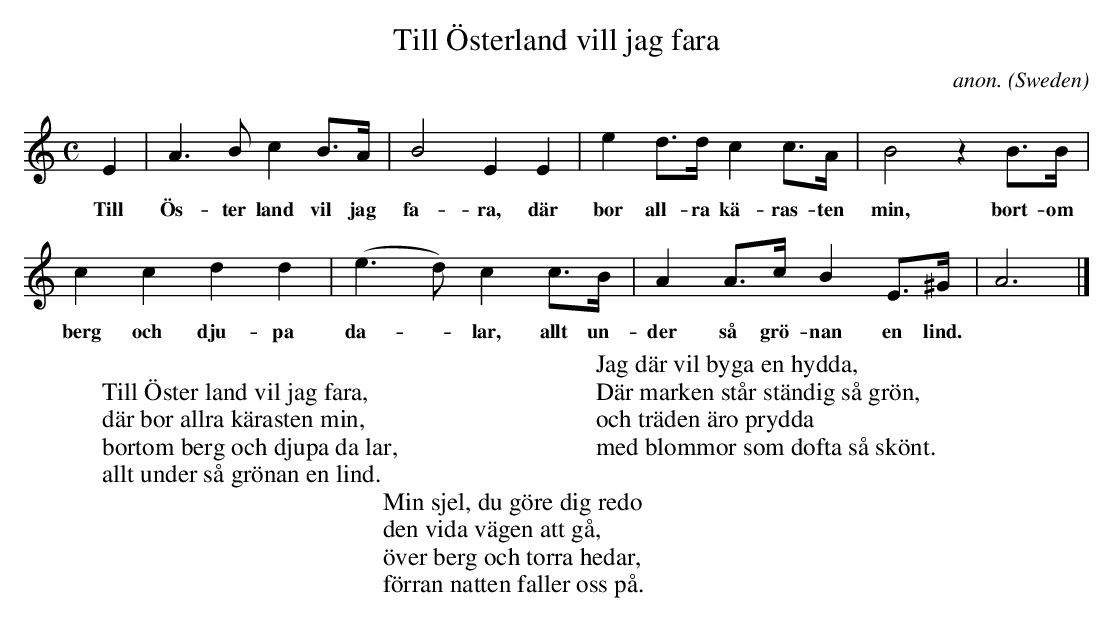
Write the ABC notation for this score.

X:1
T:Till Österland vill jag fara
C:anon.
O:Sweden
M:C
L:1/4
K:Am
E|A>BcB3/4A1/4|B2EE|ed3/4d1/4cc3/4A1/4|B2zB3/4B1/4|
w:Till Ös- ter land vil jag fa- ra, där bor all- ra kä- ras- ten min, bort- om
ccdd|(e>d)cc3/4B1/4|AA3/4c1/4BE3/4^G1/4|A3|]
w:berg och dju- pa da-* lar, allt un- der s\aa grö- nan en lind.
W:
W:Till Öster land vil jag fara,
W:där bor allra kärasten min,
W:bortom berg och djupa da lar,
W:allt under s\aa grönan en lind.
W:
W:Jag där vil byga en hydda,
W:Där marken st\aar ständig s\aa grön,
W:och träden äro prydda
W:med blommor som dofta s\aa skönt.
W:
W:Min sjel, du göre dig redo
W:den vida vägen att g\aa,
W:över berg och torra hedar,
W:förran natten faller oss p\aa.
